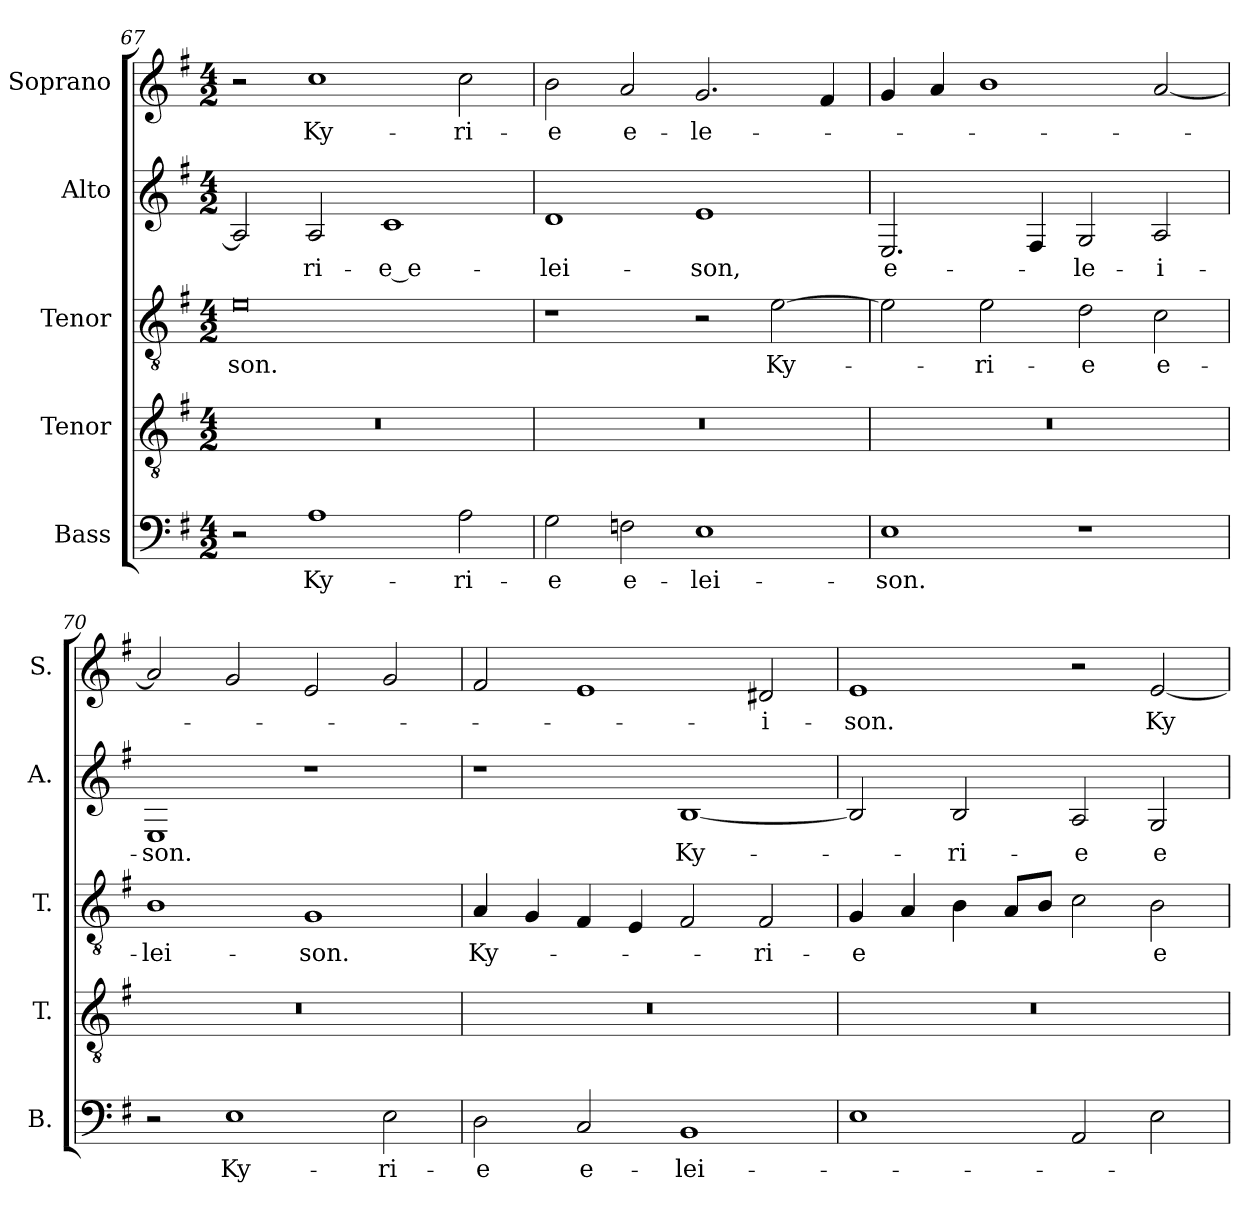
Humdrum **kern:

**kern	**text	**kern	**kern	**text	**kern	**text	**kern	**text
*part5	*part5	*part4	*part3	*part3	*part2	*part2	*part1	*part1
*staff5	*staff5	*staff4	*staff3	*staff3	*staff2	*staff2	*staff1	*staff1
*I"Bass	*	*I"Tenor	*I"Tenor	*	*I"Alto	*	*I"Soprano	*
*I'B.	*	*I'T.	*I'T.	*	*I'A.	*	*I'S.	*
*clefF4	*	*clefGv2	*clefGv2	*	*clefG2	*	*clefG2	*
*	*	*ITrd7c12	*ITrd7c12	*	*	*	*	*
*k[f#]	*	*k[f#]	*k[f#]	*	*k[f#]	*	*k[f#]	*
*G:	*	*G:	*G:	*	*G:	*	*G:	*
*M4/2	*	*M4/2	*M4/2	*	*M4/2	*	*M4/2	*
=67	=67	=67	=67	=67	=67	=67	=67	=67
!	!	!LO:N:vis=1	!	!	!	!	!	!
!	!	!	!	!LO:LY:b:color=#000000	!	!	!	!
2r	.	0r	0Ei	-son.	2Ai/]	.	2r	.
!	!LO:LY:b:color=#000000	!	!	!	!	!	!	!
!	!	!	!	!	!	!LO:LY:b:color=#000000	!	!
!	!	!	!	!	!	!	!	!LO:LY:b:color=#000000
1Ai	Ky-	.	.	.	2Ai/	-ri-	1cci	Ky-
!	!	!	!	!	!	!LO:LY:b:color=#000000	!	!
.	.	.	.	.	1ci	-e_e-	.	.
!	!LO:LY:b:color=#000000	!	!	!	!	!	!	!
!	!	!	!	!	!	!	!	!LO:LY:b:color=#000000
2Ai\	-ri-	.	.	.	.	.	2cci\	-ri-
=68	=68	=68	=68	=68	=68	=68	=68	=68
!	!LO:LY:b:color=#000000	!LO:N:vis=1	!	!	!	!	!	!
!	!	!	!	!	!	!LO:LY:b:color=#000000	!	!
!	!	!	!	!	!	!	!	!LO:LY:b:color=#000000
2Gi\	-e	0r	1r	.	1di	-lei-	2bi\	-e
!	!LO:LY:b:color=#000000	!	!	!	!	!	!	!
!	!	!	!	!	!	!	!	!LO:LY:b:color=#000000
2Fni\	e-	.	.	.	.	.	2ai/	e-
!	!LO:LY:b:color=#000000	!	!	!	!	!	!	!
!	!	!	!	!	!	!LO:LY:b:color=#000000	!	!
!	!	!	!	!	!	!	!	!LO:LY:b:color=#000000
1Ei	-lei-	.	2r	.	1ei	-son,	2.gi/	-le-
!	!	!	!	!LO:LY:b:color=#000000	!	!	!	!
.	.	.	[2Ei\	Ky-	.	.	.	.
.	.	.	.	.	.	.	4f#i/	.
=69	=69	=69	=69	=69	=69	=69	=69	=69
!	!LO:LY:b:color=#000000	!LO:N:vis=1	!	!	!	!	!	!
!	!	!	!	!	!	!LO:LY:b:color=#000000	!	!
1Ei	-son.	0r	2Ei\]	.	2.Ei/	e-	4gi/	.
.	.	.	.	.	.	.	4ai/	.
!	!	!	!	!LO:LY:b:color=#000000	!	!	!	!
.	.	.	2Ei\	-ri-	.	.	1bi	.
.	.	.	.	.	4F#i/	.	.	.
!	!	!	!	!LO:LY:b:color=#000000	!	!	!	!
!	!	!	!	!	!	!LO:LY:b:color=#000000	!	!
1r	.	.	2Di\	-e	2Gi/	-le-	.	.
!	!	!	!	!LO:LY:b:color=#000000	!	!	!	!
!	!	!	!	!	!	!LO:LY:b:color=#000000	!	!
.	.	.	2Ci\	e-	2Ai/	-i-	[2ai/	.
=70	=70	=70	=70	=70	=70	=70	=70	=70
!	!	!LO:N:vis=1	!	!	!	!	!	!
!	!	!	!	!LO:LY:b:color=#000000	!	!	!	!
!	!	!	!	!	!	!LO:LY:b:color=#000000	!	!
2r	.	0r	1BBi	-lei-	1Ei	-son.	2ai/]	.
!	!LO:LY:b:color=#000000	!	!	!	!	!	!	!
1Ei	Ky-	.	.	.	.	.	2gi/	.
!	!	!	!	!LO:LY:b:color=#000000	!	!	!	!
.	.	.	1GGi	-son.	1r	.	2ei/	.
!	!LO:LY:b:color=#000000	!	!	!	!	!	!	!
2Ei\	-ri-	.	.	.	.	.	2gi/	.
=71	=71	=71	=71	=71	=71	=71	=71	=71
!	!LO:LY:b:color=#000000	!LO:N:vis=1	!	!	!	!	!	!
!	!	!	!	!LO:LY:b:color=#000000	!	!	!	!
2Di\	-e	0r	4AAi/	Ky-	1r	.	2f#i/	.
.	.	.	4GGi/	.	.	.	.	.
!	!LO:LY:b:color=#000000	!	!	!	!	!	!	!
2Ci/	e-	.	4FF#i/	.	.	.	1ei	.
.	.	.	4EEi/	.	.	.	.	.
!	!LO:LY:b:color=#000000	!	!	!	!	!	!	!
!	!	!	!	!	!	!LO:LY:b:color=#000000	!	!
1BBi	-lei-	.	2FF#i/	.	[1Bi	Ky-	.	.
!	!	!	!	!LO:LY:b:color=#000000	!	!	!	!
!	!	!	!	!	!	!	!	!LO:LY:b:color=#000000
.	.	.	2FF#i/	-ri-	.	.	2d#Xi/	-i-
!!LO:LB:g=z
=72	=72	=72	=72	=72	=72	=72	=72	=72
!	!	!LO:N:vis=1	!	!	!	!	!	!
!	!	!	!	!LO:LY:b:color=#000000	!	!	!	!
!	!	!	!	!	!	!	!	!LO:LY:b:color=#000000
1Ei	.	0r	4GGi/	-e	2Bi/]	.	1ei	-son.
.	.	.	4AAi/	.	.	.	.	.
!	!	!	!	!	!	!LO:LY:b:color=#000000	!	!
.	.	.	4BBi\	.	2Bi/	-ri-	.	.
.	.	.	8AAi/L	.	.	.	.	.
.	.	.	8BBi/J	.	.	.	.	.
!	!	!	!	!	!	!LO:LY:b:color=#000000	!	!
2AAi/	.	.	2Ci\	.	2Ai/	-e	2r	.
!	!	!	!	!LO:LY:b:color=#000000	!	!	!	!
!	!	!	!	!	!	!LO:LY:b:color=#000000	!	!
!	!	!	!	!	!	!	!	!LO:LY:b:color=#000000
2Ei\	.	.	2BBi\	e-	2Gi/	e-	[2ei/	Ky-
=	=	=	=	=	=	=	=	=
*-	*-	*-	*-	*-	*-	*-	*-	*-
